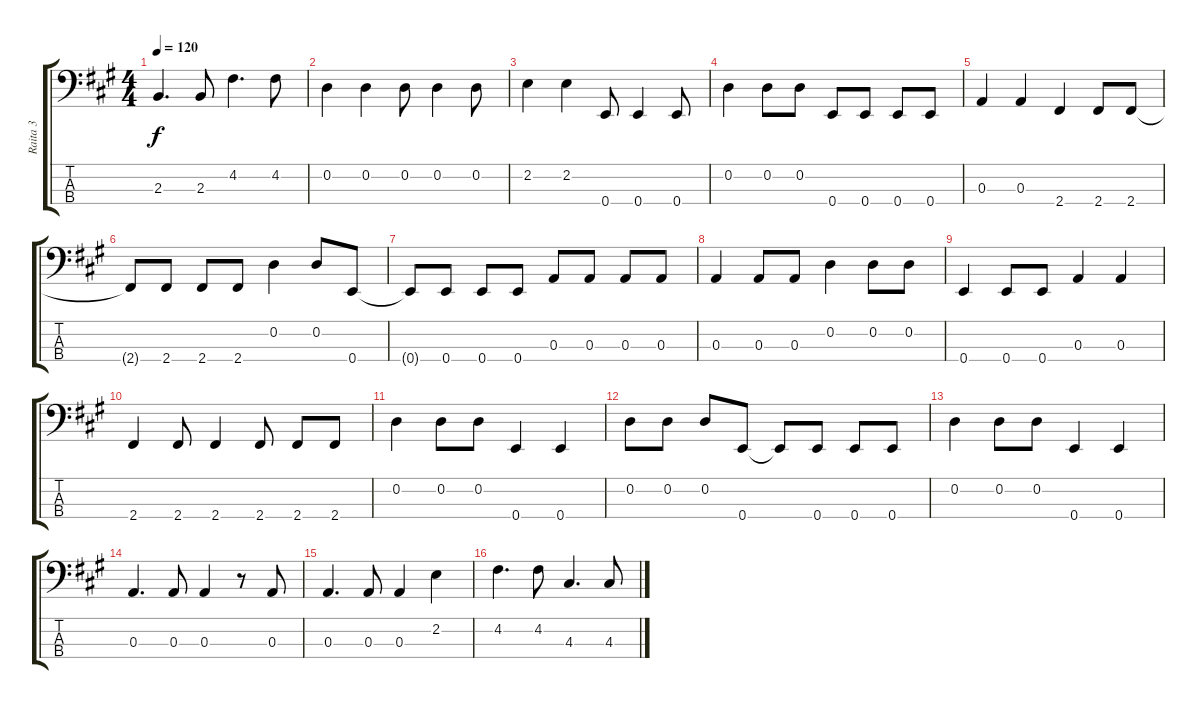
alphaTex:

\track ("Raita 3" "Raita 3") {instrument electricbassfinger}
\staff {score tabs}
\tuning (G2 D2 A1 E1) {hide}
\ts (4 4)
\tempo 120
\clef f4
\ks f#minor
2.3.4{d dy f} 2.3.8 4.2.4{d} 4.2.8 |
0.2.4 0.2.4 0.2.8 0.2.4 0.2.8 |
2.2.4 2.2.4 0.4.8 0.4.4 0.4.8 |
0.2.4 0.2.8 0.2.8 0.4.8 0.4.8 0.4.8 0.4.8 |
0.3.4 0.3.4 2.4.4 2.4.8 2.4.8 |
2.4{t}.8 2.4.8 2.4.8 2.4.8 0.2.4 0.2.8 0.4.8 |
0.4{t}.8 0.4.8 0.4.8 0.4.8 0.3.8 0.3.8 0.3.8 0.3.8 |
0.3.4 0.3.8 0.3.8 0.2.4 0.2.8 0.2.8 |
0.4.4 0.4.8 0.4.8 0.3.4 0.3.4 |
2.4.4 2.4.8 2.4.4 2.4.8 2.4.8 2.4.8 |
0.2.4 0.2.8 0.2.8 0.4.4 0.4.4 |
0.2.8 0.2.8 0.2.8 0.4.8 0.4{t}.8 0.4.8 0.4.8 0.4.8 |
0.2.4 0.2.8 0.2.8 0.4.4 0.4.4 |
0.3.4{d} 0.3.8 0.3.4 r.8 0.3.8 |
0.3.4{d} 0.3.8 0.3.4 2.2.4 |
4.2.4{d} 4.2.8 4.3.4{d} 4.3.8
